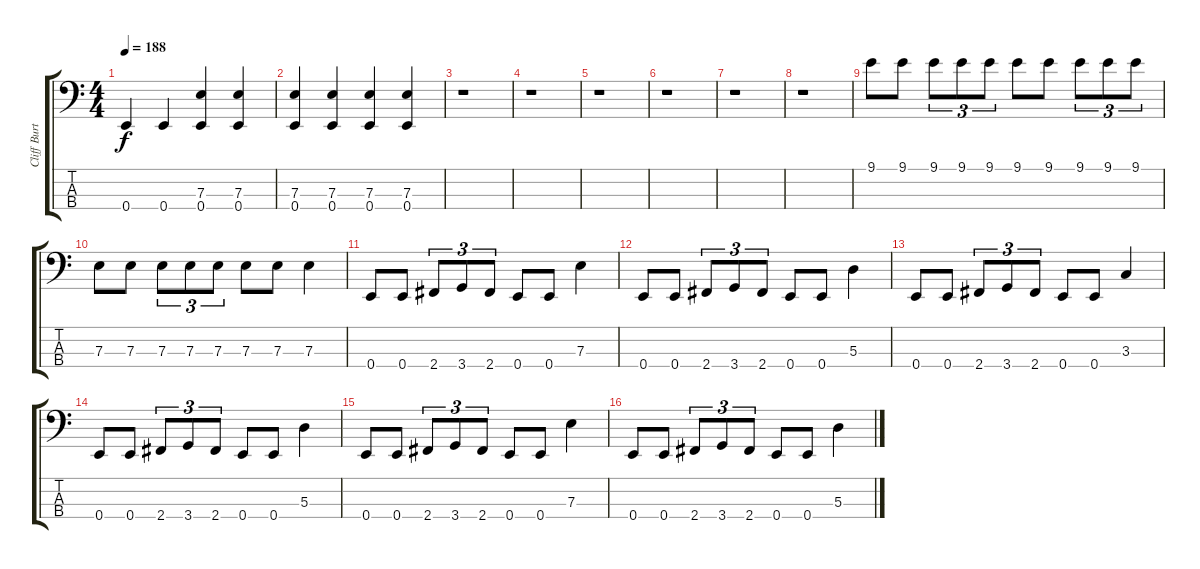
\track ("Cliff Burton" "Cliff Burt") {instrument electricbassfinger}
\staff {score tabs}
\tuning (G2 D2 A1 E1) {hide}
\ts (4 4)
\tempo 188
\clef f4
\ks c
0.4.4{dy f} 0.4.4 (7.3 0.4).4 (7.3 0.4).4 |
(7.3 0.4).4 (7.3 0.4).4 (7.3 0.4).4 (7.3 0.4).4 |
r.1 |
r.1 |
r.1 |
r.1 |
r.1 |
r.1 |
9.1.8 9.1.8 9.1.8{tu (3 2)} 9.1.8{tu (3 2)} 9.1.8{tu (3 2)} 9.1.8 9.1.8 9.1.8{tu (3 2)} 9.1.8{tu (3 2)} 9.1.8{tu (3 2)} |
7.3.8 7.3.8 7.3.8{tu (3 2)} 7.3.8{tu (3 2)} 7.3.8{tu (3 2)} 7.3.8 7.3.8 7.3.4 |
0.4.8 0.4.8 2.4.8{tu (3 2)} 3.4.8{tu (3 2)} 2.4.8{tu (3 2)} 0.4.8 0.4.8 7.3.4 |
0.4.8 0.4.8 2.4.8{tu (3 2)} 3.4.8{tu (3 2)} 2.4.8{tu (3 2)} 0.4.8 0.4.8 5.3.4 |
0.4.8 0.4.8 2.4.8{tu (3 2)} 3.4.8{tu (3 2)} 2.4.8{tu (3 2)} 0.4.8 0.4.8 3.3.4 |
0.4.8 0.4.8 2.4.8{tu (3 2)} 3.4.8{tu (3 2)} 2.4.8{tu (3 2)} 0.4.8 0.4.8 5.3.4 |
0.4.8 0.4.8 2.4.8{tu (3 2)} 3.4.8{tu (3 2)} 2.4.8{tu (3 2)} 0.4.8 0.4.8 7.3.4 |
0.4.8 0.4.8 2.4.8{tu (3 2)} 3.4.8{tu (3 2)} 2.4.8{tu (3 2)} 0.4.8 0.4.8 5.3.4
